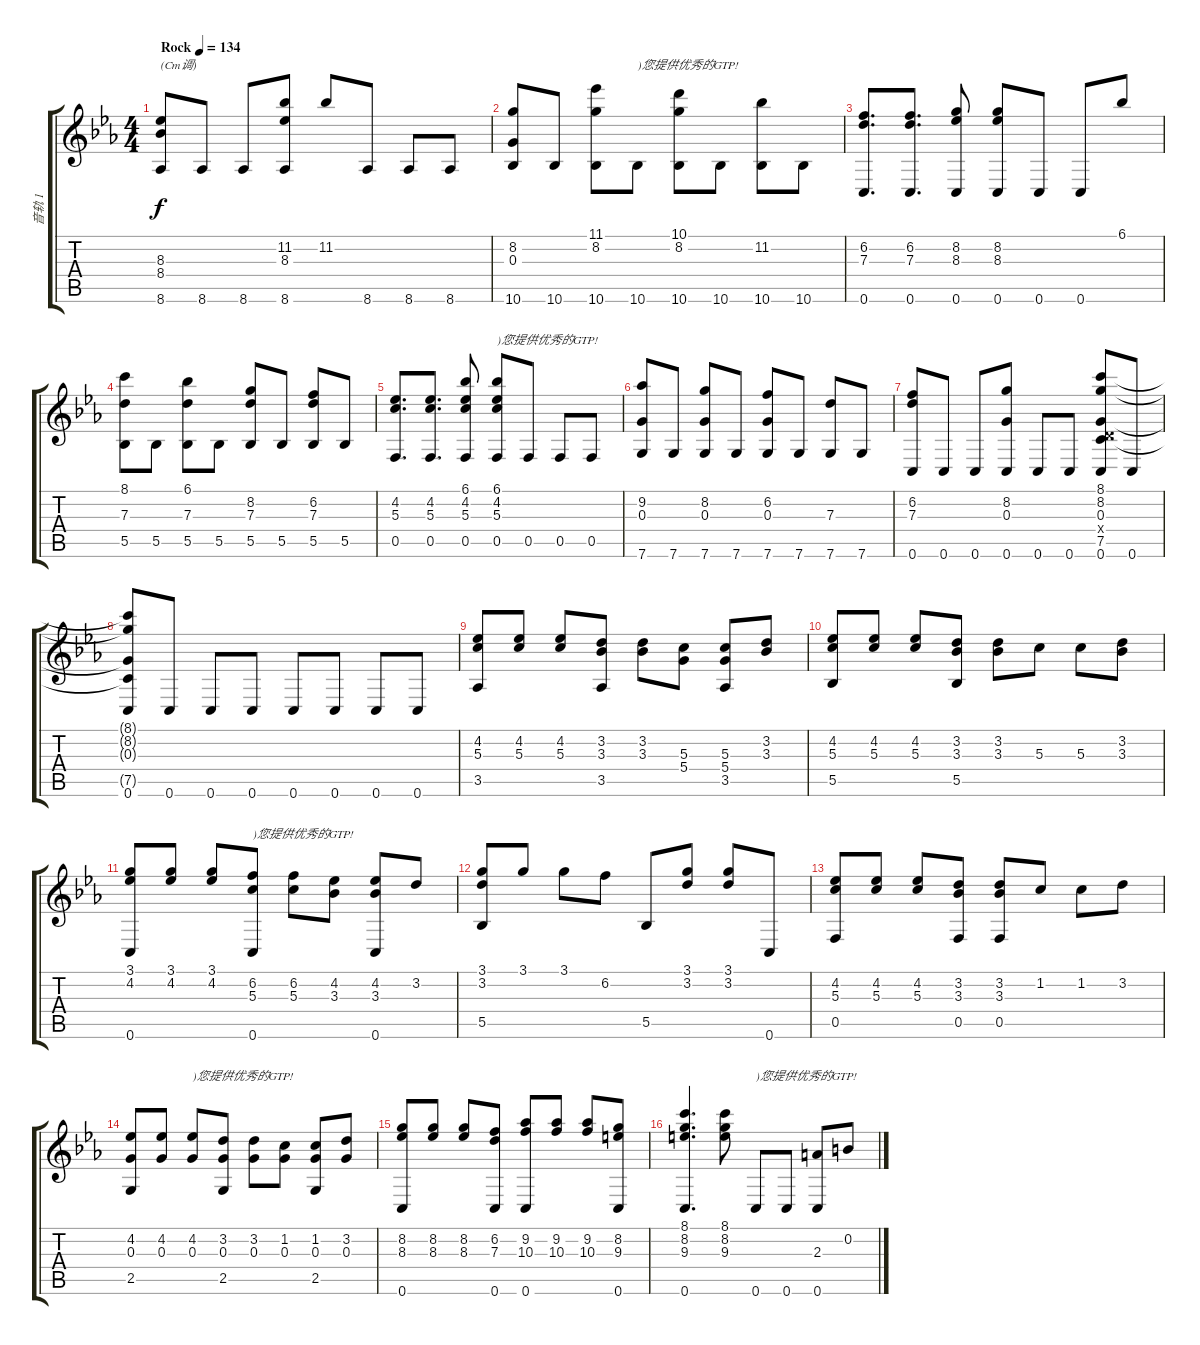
\track ("音轨 1" "音轨 1") {instrument acousticguitarsteel}
\staff {score tabs}
\tuning (E4 B3 G3 D3 F2 C2) {hide}
\ts (4 4)
\tempo (134 "Rock")
\clef g2
\ks cminor
(8.3 8.4 8.6).8{txt "(Cm调)" dy f instrument acousticguitarsteel} 8.6.8 8.6.8 (11.2 8.3 8.6).8 11.2.8 8.6.8 8.6.8 8.6.8 |
(8.2 0.3 10.6).8 10.6.8 (11.1 8.2 10.6).8 10.6.8{txt ")您提供优秀的GTP!"} (10.1 8.2 10.6).8 10.6.8 (11.2 10.6).8 10.6.8 |
(6.2 7.3 0.6).8{d} (6.2 7.3 0.6).8{d} (8.2 8.3 0.6).8 (8.2 8.3 0.6).8 0.6.8 0.6.8 6.1.8 |
(8.1 7.3 5.5).8 5.5.8 (6.1 7.3 5.5).8 5.5.8 (8.2 7.3 5.5).8 5.5.8 (6.2 7.3 5.5).8 5.5.8 |
(4.2 5.3 0.5).8{d} (4.2 5.3 0.5).8{d} (6.1 4.2 5.3 0.5).8 (6.1 4.2 5.3 0.5).8{txt ")您提供优秀的GTP!"} 0.5.8 0.5.8 0.5.8 |
(9.2 0.3 7.6).8 7.6.8 (8.2 0.3 7.6).8 7.6.8 (6.2 0.3 7.6).8 7.6.8 (7.3 7.6).8 7.6.8 |
(6.2 7.3 0.6).8 0.6.8 0.6.8 (8.2 0.3 0.6).8 0.6.8 0.6.8 (8.1 8.2 0.3 0.4{x} 7.5 0.6).8 0.6.8 |
(8.1{t} 8.2{t} 0.3{t} 7.5{t} 0.6).8 0.6.8 0.6.8 0.6.8 0.6.8 0.6.8 0.6.8 0.6.8 |
(4.2 5.3 3.5).8 (4.2 5.3).8 (4.2 5.3).8 (3.2 3.3 3.5).8 (3.2 3.3).8 (5.3 5.4).8 (5.3 5.4 3.5).8 (3.2 3.3).8 |
(4.2 5.3 5.5).8 (4.2 5.3).8 (4.2 5.3).8 (3.2 3.3 5.5).8 (3.2 3.3).8 5.3.8 5.3.8 (3.2 3.3).8 |
(3.1 4.2 0.6).8 (3.1 4.2).8 (3.1 4.2).8 (6.2 5.3 0.6).8{txt ")您提供优秀的GTP!"} (6.2 5.3).8 (4.2 3.3).8 (4.2 3.3 0.6).8 3.2.8 |
(3.1 3.2 5.5).8 3.1.8 3.1.8 6.2.8 5.5.8 (3.1 3.2).8 (3.1 3.2).8 0.6.8 |
(4.2 5.3 0.5).8 (4.2 5.3).8 (4.2 5.3).8 (3.2 3.3 0.5).8 (3.2 3.3 0.5).8 1.2.8 1.2.8 3.2.8 |
(4.2 0.3 2.5).8 (4.2 0.3).8 (4.2 0.3).8{txt ")您提供优秀的GTP!"} (3.2 0.3 2.5).8 (3.2 0.3).8 (1.2 0.3).8 (1.2 0.3 2.5).8 (3.2 0.3).8 |
(8.2 8.3 0.6).8 (8.2 8.3).8 (8.2 8.3).8 (6.2 7.3 0.6).8 (9.2 10.3 0.6).8 (9.2 10.3).8 (9.2 10.3).8 (8.2 9.3 0.6).8 |
(8.1 8.2 9.3 0.6).4{d} (8.1 8.2 9.3).8 0.6.8{txt ")您提供优秀的GTP!"} 0.6.8 (2.3 0.6).8 0.2.8
